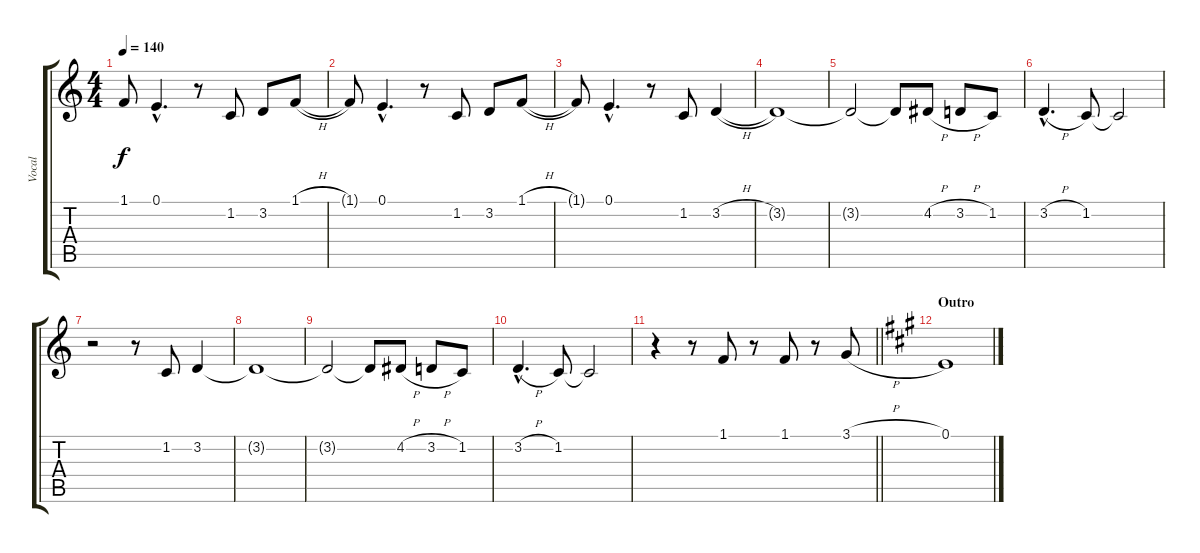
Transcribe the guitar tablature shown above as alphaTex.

\track ("Vocal" "Vocal") {instrument lead1square}
\staff {score tabs}
\tuning (E4 B3 G3 D3 A2 E2) {hide}
\ts (4 4)
\tempo 140
\clef g2
\ks c
1.1{t}.8{dy f} 0.1{hac}.4{d} r.8 1.2.8 3.2.8 1.1{h}.8 |
1.1{t}.8 0.1{hac}.4{d} r.8 1.2.8 3.2.8 1.1{h}.8 |
1.1{t}.8 0.1{hac}.4{d} r.8 1.2.8 3.2{h}.4 |
3.2{t}.1 |
3.2{t}.2 3.2{t}.8 4.2{h}.8 3.2{h}.8 1.2.8 |
3.2{h hac}.4{d} 1.2.8 1.2{t}.2 |
r.2 r.8 1.2.8 3.2.4 |
3.2{t}.1 |
3.2{t}.2 3.2{t}.8 4.2{h}.8 3.2{h}.8 1.2.8 |
3.2{h hac}.4{d} 1.2.8 1.2{t}.2 |
\barLineRight lightlight
r.4 r.8 1.1.8 r.8 1.1.8 r.8 3.1{h}.8 |
\section ("" "Outro")
\ks a
0.1.1
